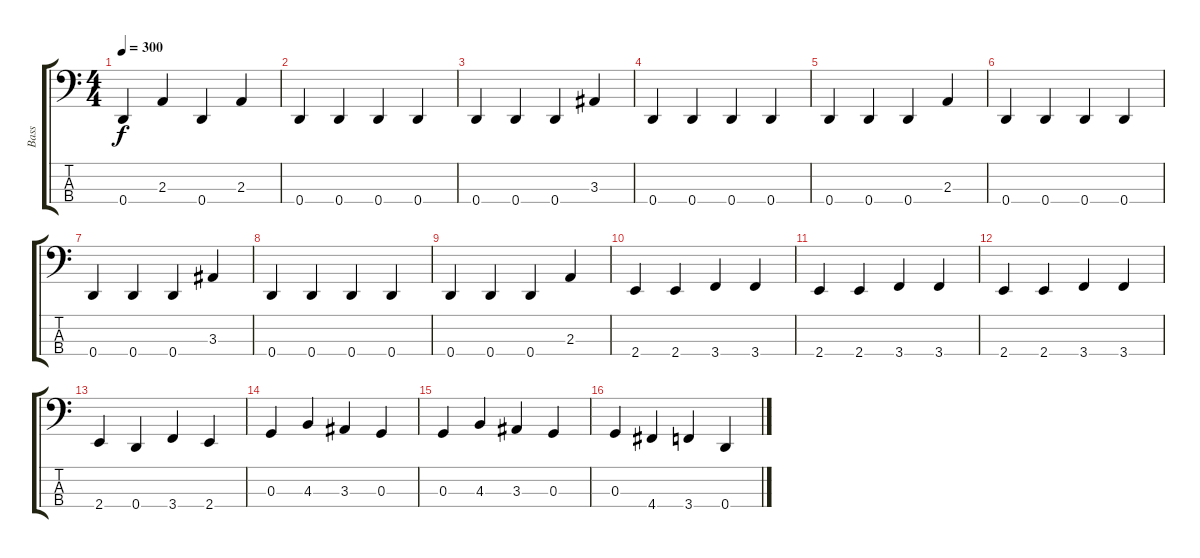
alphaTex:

\track ("Bass" "Bass") {instrument electricbassfinger}
\staff {score tabs}
\tuning (F2 C2 G1 D1) {hide}
\ts (4 4)
\tempo 300
\clef f4
\ks c
0.4.4{dy f} 2.3.4 0.4.4 2.3.4 |
0.4.4 0.4.4 0.4.4 0.4.4 |
0.4.4 0.4.4 0.4.4 3.3.4 |
0.4.4 0.4.4 0.4.4 0.4.4 |
0.4.4 0.4.4 0.4.4 2.3.4 |
0.4.4 0.4.4 0.4.4 0.4.4 |
0.4.4 0.4.4 0.4.4 3.3.4 |
0.4.4 0.4.4 0.4.4 0.4.4 |
0.4.4 0.4.4 0.4.4 2.3.4 |
2.4.4 2.4.4 3.4.4 3.4.4 |
2.4.4 2.4.4 3.4.4 3.4.4 |
2.4.4 2.4.4 3.4.4 3.4.4 |
2.4.4 0.4.4 3.4.4 2.4.4 |
0.3.4 4.3.4 3.3.4 0.3.4 |
0.3.4 4.3.4 3.3.4 0.3.4 |
0.3.4 4.4.4 3.4.4 0.4.4
